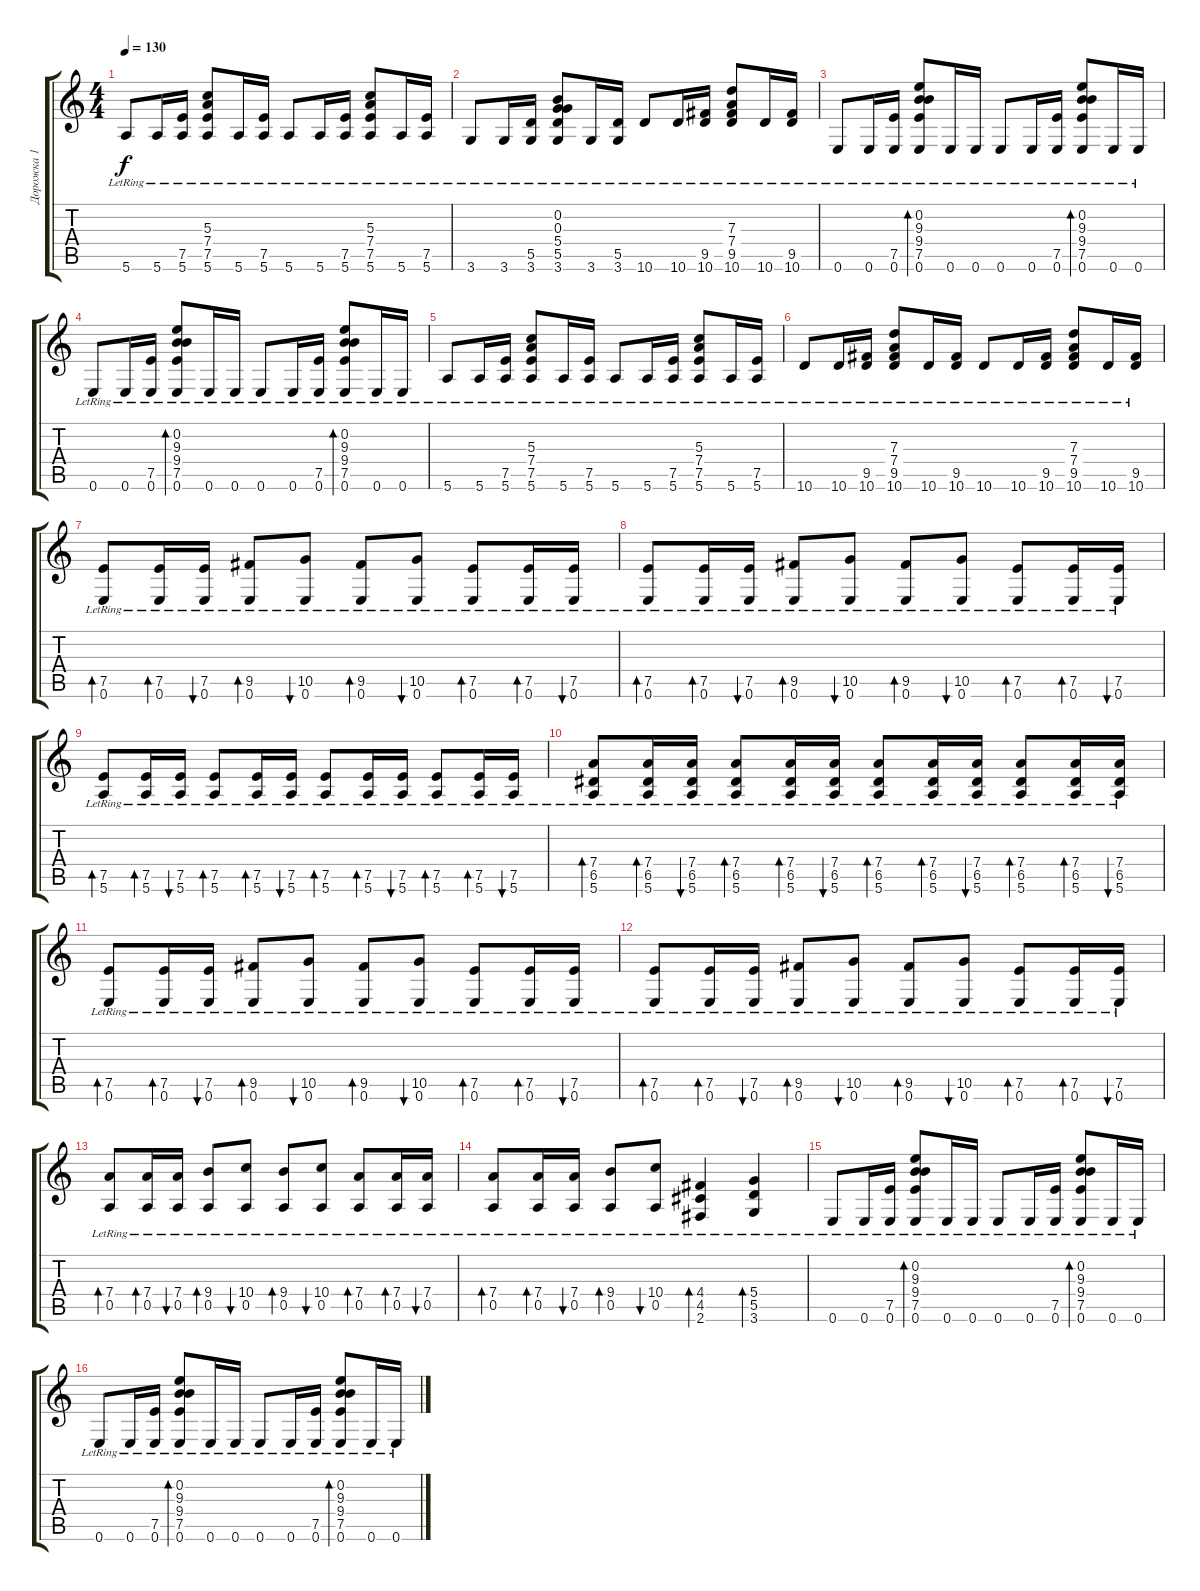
\track ("Дорожка 1" "Дорожка 1") {instrument electricguitarmuted}
\staff {score tabs}
\tuning (E4 B3 G3 D3 A2 E2) {hide}
\ts (4 4)
\tempo 130
\clef g2
\ks c
5.6{lr}.8{dy f} 5.6{lr}.16 (7.5{lr} 5.6{lr}).16 (5.3{lr} 7.4{lr} 7.5{lr} 5.6{lr}).8 5.6{lr}.16 (7.5{lr} 5.6{lr}).16 5.6{lr}.8 5.6{lr}.16 (7.5{lr} 5.6{lr}).16 (5.3{lr} 7.4{lr} 7.5{lr} 5.6{lr}).8 5.6{lr}.16 (7.5{lr} 5.6{lr}).16 |
3.6{lr}.8 3.6{lr}.16 (5.5{lr} 3.6{lr}).16 (0.2{lr} 0.3{lr} 5.4{lr} 5.5{lr} 3.6{lr}).8 3.6{lr}.16 (5.5{lr} 3.6{lr}).16 10.6{lr}.8 10.6{lr}.16 (9.5{lr} 10.6{lr}).16 (7.3{lr} 7.4{lr} 9.5{lr} 10.6{lr}).8 10.6{lr}.16 (9.5{lr} 10.6{lr}).16 |
0.6{lr}.8 0.6{lr}.16 (7.5 0.6{lr}).16 (0.2 9.3{lr} 9.4{lr} 7.5 0.6{lr}).8{bd 60} 0.6{lr}.16 0.6{lr}.16 0.6{lr}.8 0.6{lr}.16 (7.5 0.6{lr}).16 (0.2 9.3{lr} 9.4{lr} 7.5 0.6{lr}).8{bd 60} 0.6{lr}.16 0.6{lr}.16 |
0.6{lr}.8 0.6{lr}.16 (7.5 0.6{lr}).16 (0.2 9.3{lr} 9.4{lr} 7.5 0.6{lr}).8{bd 60} 0.6{lr}.16 0.6{lr}.16 0.6{lr}.8 0.6{lr}.16 (7.5 0.6{lr}).16 (0.2 9.3{lr} 9.4{lr} 7.5 0.6{lr}).8{bd 60} 0.6{lr}.16 0.6{lr}.16 |
5.6{lr}.8 5.6{lr}.16 (7.5{lr} 5.6{lr}).16 (5.3{lr} 7.4{lr} 7.5{lr} 5.6{lr}).8 5.6{lr}.16 (7.5{lr} 5.6{lr}).16 5.6{lr}.8 5.6{lr}.16 (7.5{lr} 5.6{lr}).16 (5.3{lr} 7.4{lr} 7.5{lr} 5.6{lr}).8 5.6{lr}.16 (7.5{lr} 5.6{lr}).16 |
10.6{lr}.8 10.6{lr}.16 (9.5{lr} 10.6{lr}).16 (7.3{lr} 7.4{lr} 9.5{lr} 10.6{lr}).8 10.6{lr}.16 (9.5{lr} 10.6{lr}).16 10.6{lr}.8 10.6{lr}.16 (9.5{lr} 10.6{lr}).16 (7.3{lr} 7.4{lr} 9.5{lr} 10.6{lr}).8 10.6{lr}.16 (9.5{lr} 10.6{lr}).16 |
(7.5{lr} 0.6{lr}).8{bd 60} (7.5{lr} 0.6{lr}).16{bd 60} (7.5{lr} 0.6{lr}).16{bu 60} (9.5{lr} 0.6{lr}).8{bd 60} (10.5{lr} 0.6{lr}).8{bu 60} (9.5{lr} 0.6{lr}).8{bd 60} (10.5{lr} 0.6{lr}).8{bu 60} (7.5{lr} 0.6{lr}).8{bd 60} (7.5{lr} 0.6{lr}).16{bd 60} (7.5{lr} 0.6{lr}).16{bu 60} |
(7.5{lr} 0.6{lr}).8{bd 60} (7.5{lr} 0.6{lr}).16{bd 60} (7.5{lr} 0.6{lr}).16{bu 60} (9.5{lr} 0.6{lr}).8{bd 60} (10.5{lr} 0.6{lr}).8{bu 60} (9.5{lr} 0.6{lr}).8{bd 60} (10.5{lr} 0.6{lr}).8{bu 60} (7.5{lr} 0.6{lr}).8{bd 60} (7.5{lr} 0.6{lr}).16{bd 60} (7.5{lr} 0.6{lr}).16{bu 60} |
(7.5{lr} 5.6{lr}).8{bd 60} (7.5{lr} 5.6{lr}).16{bd 60} (7.5{lr} 5.6{lr}).16{bu 60} (7.5{lr} 5.6{lr}).8{bd 60} (7.5{lr} 5.6{lr}).16{bd 60} (7.5{lr} 5.6{lr}).16{bu 60} (7.5{lr} 5.6{lr}).8{bd 60} (7.5{lr} 5.6{lr}).16{bd 60} (7.5{lr} 5.6{lr}).16{bu 60} (7.5{lr} 5.6{lr}).8{bd 60} (7.5{lr} 5.6{lr}).16{bd 60} (7.5{lr} 5.6{lr}).16{bu 60} |
(7.4{lr} 6.5{lr} 5.6{lr}).8{bd 60} (7.4{lr} 6.5{lr} 5.6{lr}).16{bd 60} (7.4{lr} 6.5{lr} 5.6{lr}).16{bu 60} (7.4{lr} 6.5{lr} 5.6{lr}).8{bd 60} (7.4{lr} 6.5{lr} 5.6{lr}).16{bd 60} (7.4{lr} 6.5{lr} 5.6{lr}).16{bu 60} (7.4{lr} 6.5{lr} 5.6{lr}).8{bd 60} (7.4{lr} 6.5{lr} 5.6{lr}).16{bd 60} (7.4{lr} 6.5{lr} 5.6{lr}).16{bu 60} (7.4{lr} 6.5{lr} 5.6{lr}).8{bd 60} (7.4{lr} 6.5{lr} 5.6{lr}).16{bd 60} (7.4{lr} 6.5{lr} 5.6{lr}).16{bu 60} |
(7.5{lr} 0.6{lr}).8{bd 60} (7.5{lr} 0.6{lr}).16{bd 60} (7.5{lr} 0.6{lr}).16{bu 60} (9.5{lr} 0.6{lr}).8{bd 60} (10.5{lr} 0.6{lr}).8{bu 60} (9.5{lr} 0.6{lr}).8{bd 60} (10.5{lr} 0.6{lr}).8{bu 60} (7.5{lr} 0.6{lr}).8{bd 60} (7.5{lr} 0.6{lr}).16{bd 60} (7.5{lr} 0.6{lr}).16{bu 60} |
(7.5{lr} 0.6{lr}).8{bd 60} (7.5{lr} 0.6{lr}).16{bd 60} (7.5{lr} 0.6{lr}).16{bu 60} (9.5{lr} 0.6{lr}).8{bd 60} (10.5{lr} 0.6{lr}).8{bu 60} (9.5{lr} 0.6{lr}).8{bd 60} (10.5{lr} 0.6{lr}).8{bu 60} (7.5{lr} 0.6{lr}).8{bd 60} (7.5{lr} 0.6{lr}).16{bd 60} (7.5{lr} 0.6{lr}).16{bu 60} |
(7.4{lr} 0.5{lr}).8{bd 60} (7.4{lr} 0.5{lr}).16{bd 60} (7.4{lr} 0.5{lr}).16{bu 60} (9.4{lr} 0.5{lr}).8{bd 60} (10.4{lr} 0.5{lr}).8{bu 60} (9.4{lr} 0.5{lr}).8{bd 60} (10.4{lr} 0.5{lr}).8{bu 60} (7.4{lr} 0.5{lr}).8{bd 60} (7.4{lr} 0.5{lr}).16{bd 60} (7.4{lr} 0.5{lr}).16{bu 60} |
(7.4{lr} 0.5{lr}).8{bd 60} (7.4{lr} 0.5{lr}).16{bd 60} (7.4{lr} 0.5{lr}).16{bu 60} (9.4{lr} 0.5{lr}).8{bd 60} (10.4{lr} 0.5{lr}).8{bu 60} (4.4{lr} 4.5{lr} 2.6{lr}).4{bd 60} (5.4{lr} 5.5{lr} 3.6{lr}).4{bd 60} |
0.6{lr}.8 0.6{lr}.16 (7.5 0.6{lr}).16 (0.2 9.3{lr} 9.4{lr} 7.5 0.6{lr}).8{bd 60} 0.6{lr}.16 0.6{lr}.16 0.6{lr}.8 0.6{lr}.16 (7.5 0.6{lr}).16 (0.2 9.3{lr} 9.4{lr} 7.5 0.6{lr}).8{bd 60} 0.6{lr}.16 0.6{lr}.16 |
0.6{lr}.8 0.6{lr}.16 (7.5 0.6{lr}).16 (0.2 9.3{lr} 9.4{lr} 7.5 0.6{lr}).8{bd 60} 0.6{lr}.16 0.6{lr}.16 0.6{lr}.8 0.6{lr}.16 (7.5 0.6{lr}).16 (0.2 9.3{lr} 9.4{lr} 7.5 0.6{lr}).8{bd 60} 0.6{lr}.16 0.6{lr}.16
